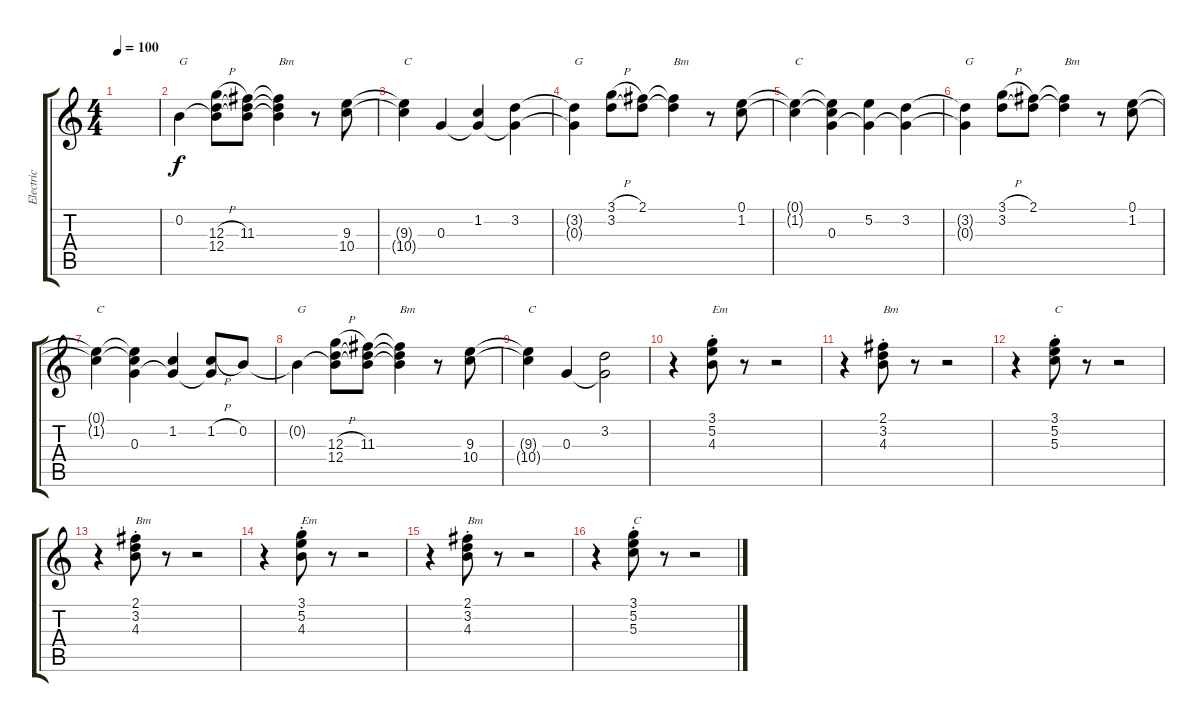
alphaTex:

\track ("Electric" "Electric") {instrument overdrivenguitar}
\staff {score tabs}
\tuning (E4 B3 G3 D3 A2 E2) {hide}
\ts (4 4)
\tempo 100
\clef g2
\ks c
|
0.2.4{txt "G"} (0.2{t} 12.3{h} 12.4).8 (0.2{t} 11.3 12.4{t}).8 (0.2{t} 11.3{t} 12.4{t}).4{txt "Bm"} r.8 (9.3 10.4).8 |
(9.3{t} 10.4{t}).4{txt "C"} 0.3.4 (1.2 0.3{t}).4 (3.2 0.3{t}).4 |
(3.2{t} 0.3{t}).4{txt "G"} (3.1{h} 3.2).8 (2.1 3.2{t}).8 (2.1{t} 3.2{t}).4{txt "Bm"} r.8 (0.1 1.2).8 |
(0.1{t} 1.2{t}).4{txt "C"} (0.1{t} 1.2{t} 0.3).4 (5.2 0.3{t}).4 (3.2 0.3{t}).4 |
(3.2{t} 0.3{t}).4{txt "G"} (3.1{h} 3.2).8 (2.1 3.2{t}).8 (2.1{t} 3.2{t}).4{txt "Bm"} r.8 (0.1 1.2).8 |
(0.1{t} 1.2{t}).4{txt "C"} (0.1{t} 1.2{t} 0.3).4 (1.2 0.3{t}).4 (1.2{h} 0.3{t}).8 0.2.8 |
0.2{t}.4{txt "G"} (0.2{t} 12.3{h} 12.4).8 (0.2{t} 11.3 12.4{t}).8 (0.2{t} 11.3{t} 12.4{t}).4{txt "Bm"} r.8 (9.3 10.4).8 |
(9.3{t} 10.4{t}).4{txt "C"} 0.3.4 (3.2 0.3{t}).2 |
r.4 (3.1{st} 5.2{st} 4.3{st}).8{txt "Em"} r.8 r.2 |
r.4 (2.1{st} 3.2{st} 4.3{st}).8{txt "Bm"} r.8 r.2 |
r.4 (3.1{st} 5.2{st} 5.3{st}).8{txt "C"} r.8 r.2 |
r.4 (2.1{st} 3.2{st} 4.3{st}).8{txt "Bm"} r.8 r.2 |
r.4 (3.1{st} 5.2{st} 4.3{st}).8{txt "Em"} r.8 r.2 |
r.4 (2.1{st} 3.2{st} 4.3{st}).8{txt "Bm"} r.8 r.2 |
r.4 (3.1{st} 5.2{st} 5.3{st}).8{txt "C"} r.8 r.2
